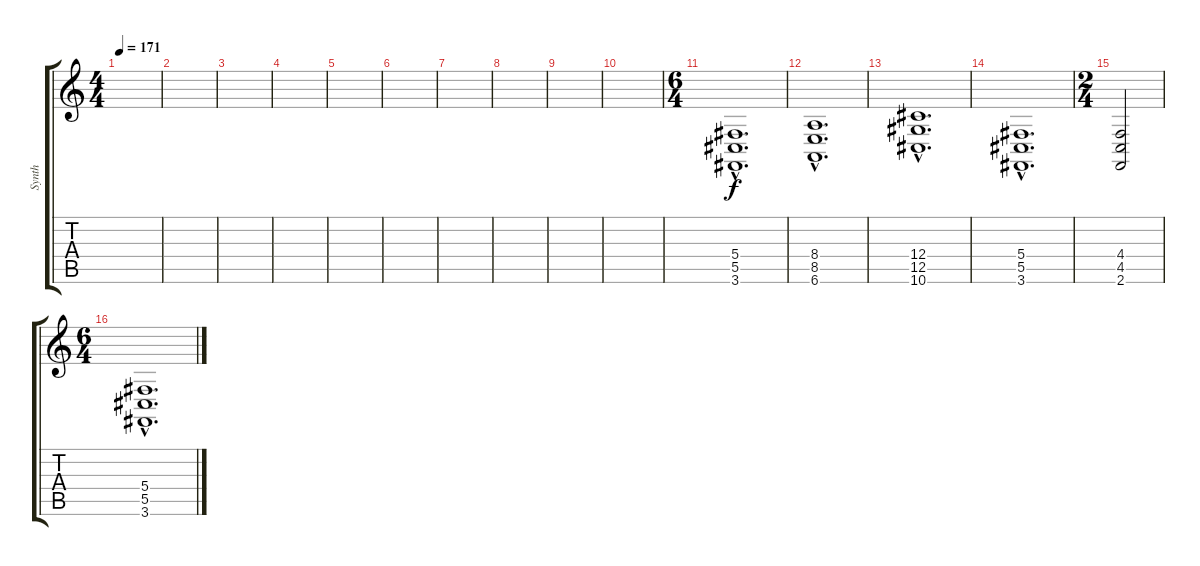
\track ("Synth" "Synth") {instrument tremolostrings}
\staff {score tabs}
\tuning (Eb4 Bb3 Gb3 Db3 Ab2 Eb2) {hide}
\ts (4 4)
\tempo 171
\clef g2
\ks c
|
|
|
|
|
|
|
|
|
|
\ts (6 4)
(5.4{hac} 5.5{hac} 3.6{hac}).1{d} |
(8.4{hac} 8.5{hac} 6.6{hac}).1{d} |
(12.4{hac} 12.5{hac} 10.6{hac}).1{d} |
(5.4{hac} 5.5{hac} 3.6{hac}).1{d} |
\ts (2 4)
(4.4 4.5 2.6).2 |
\ts (6 4)
(5.4{hac} 5.5{hac} 3.6{hac}).1{d}
